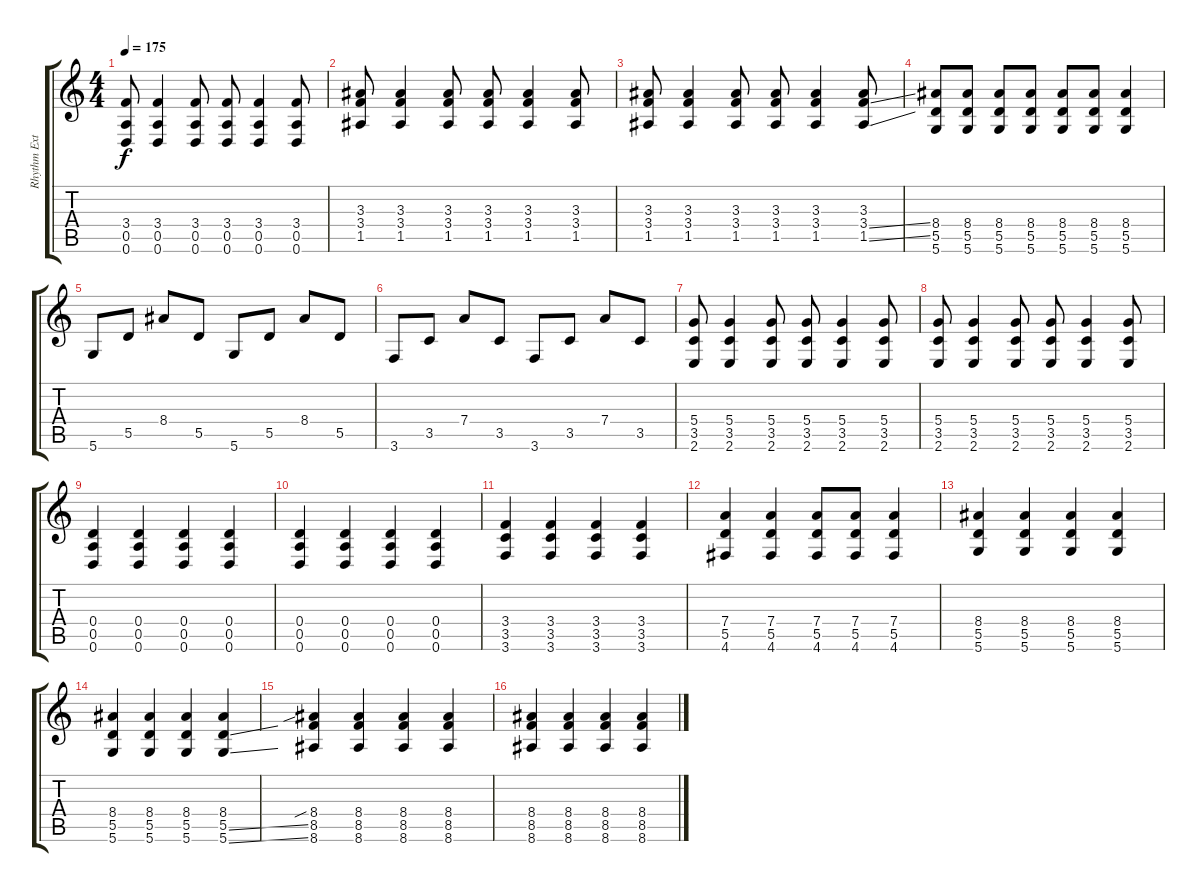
\track ("Rhythm Extra" "Rhythm Ext") {instrument distortionguitar}
\staff {score tabs}
\tuning (E4 B3 G3 D3 A2 D2) {hide}
\ts (4 4)
\tempo 175
\clef g2
\ks c
(3.4 0.5 0.6).8{dy f} (3.4 0.5 0.6).4 (3.4 0.5 0.6).8 (3.4 0.5 0.6).8 (3.4 0.5 0.6).4 (3.4 0.5 0.6).8 |
(3.3 3.4 1.5).8 (3.3 3.4 1.5).4 (3.3 3.4 1.5).8 (3.3 3.4 1.5).8 (3.3 3.4 1.5).4 (3.3 3.4 1.5).8 |
(3.3 3.4 1.5).8 (3.3 3.4 1.5).4 (3.3 3.4 1.5).8 (3.3 3.4 1.5).8 (3.3 3.4 1.5).4 (3.3 3.4{ss} 1.5{ss}).8 |
(8.4 5.5 5.6).8 (8.4 5.5 5.6).8 (8.4 5.5 5.6).8 (8.4 5.5 5.6).8 (8.4 5.5 5.6).8 (8.4 5.5 5.6).8 (8.4 5.5 5.6).4 |
5.6.8 5.5.8 8.4.8 5.5.8 5.6.8 5.5.8 8.4.8 5.5.8 |
3.6.8 3.5.8 7.4.8 3.5.8 3.6.8 3.5.8 7.4.8 3.5.8 |
(5.4 3.5 2.6).8 (5.4 3.5 2.6).4 (5.4 3.5 2.6).8 (5.4 3.5 2.6).8 (5.4 3.5 2.6).4 (5.4 3.5 2.6).8 |
(5.4 3.5 2.6).8 (5.4 3.5 2.6).4 (5.4 3.5 2.6).8 (5.4 3.5 2.6).8 (5.4 3.5 2.6).4 (5.4 3.5 2.6).8 |
(0.4 0.5 0.6).4 (0.4 0.5 0.6).4 (0.4 0.5 0.6).4 (0.4 0.5 0.6).4 |
(0.4 0.5 0.6).4 (0.4 0.5 0.6).4 (0.4 0.5 0.6).4 (0.4 0.5 0.6).4 |
(3.4 3.5 3.6).4 (3.4 3.5 3.6).4 (3.4 3.5 3.6).4 (3.4 3.5 3.6).4 |
(7.4 5.5 4.6).4 (7.4 5.5 4.6).4 (7.4 5.5 4.6).8 (7.4 5.5 4.6).8 (7.4 5.5 4.6).4 |
(8.4 5.5 5.6).4 (8.4 5.5 5.6).4 (8.4 5.5 5.6).4 (8.4 5.5 5.6).4 |
(8.4 5.5 5.6).4 (8.4 5.5 5.6).4 (8.4 5.5 5.6).4 (8.4 5.5{ss} 5.6{ss}).4 |
(8.4{sib} 8.5 8.6).4 (8.4 8.5 8.6).4 (8.4 8.5 8.6).4 (8.4 8.5 8.6).4 |
(8.4 8.5 8.6).4 (8.4 8.5 8.6).4 (8.4 8.5 8.6).4 (8.4 8.5 8.6).4
